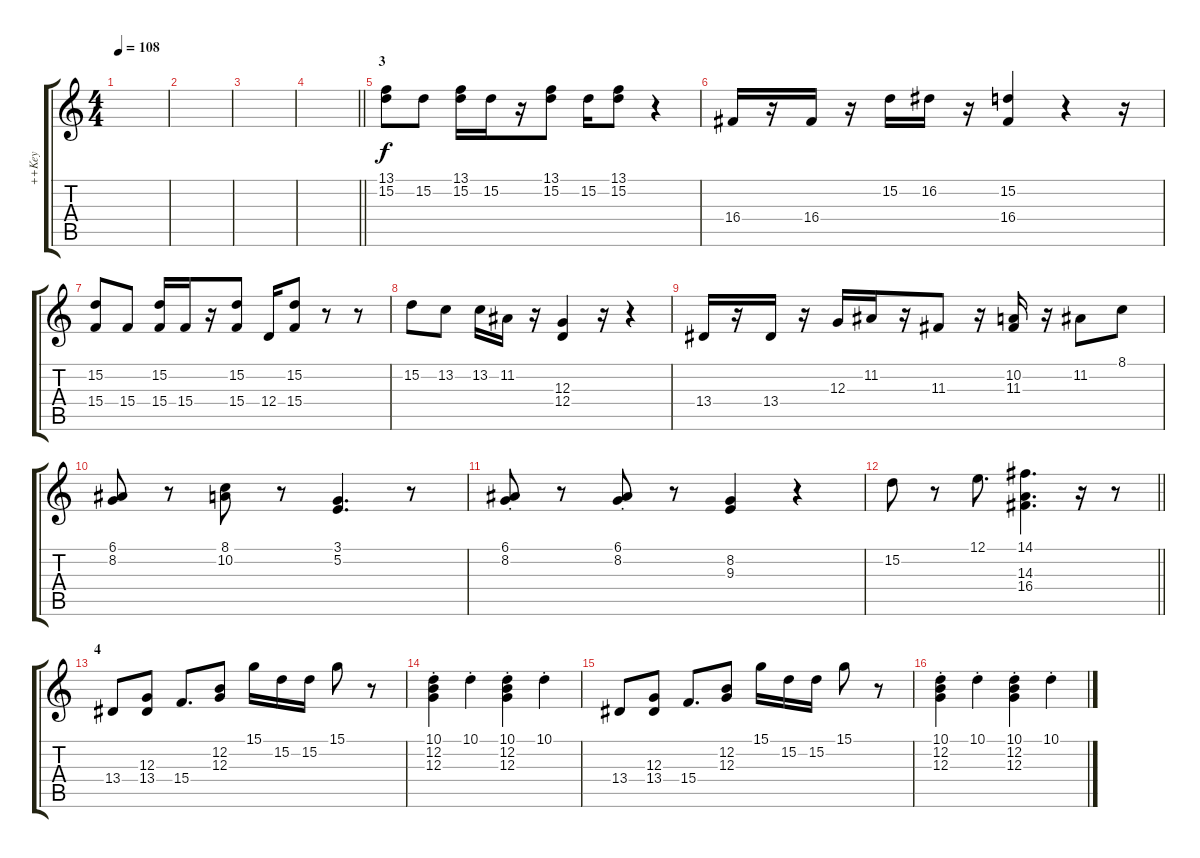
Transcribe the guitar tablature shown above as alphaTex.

\track ("++Key" "++Key") {instrument rockorgan}
\staff {score tabs}
\tuning (E4 B3 G3 D3 A2 E2) {hide}
\ts (4 4)
\tempo 108
\clef g2
\ks c
|
|
|
\barLineRight lightlight
|
\section ("" "3")
(13.1 15.2).8 15.2.8 (13.1 15.2).16 15.2.16 r.16 (13.1 15.2).8 15.2.16 (13.1 15.2).8 r.4 |
16.4.16 r.16 16.4.16 r.16 15.2.16 16.2.16 r.16 (15.2 16.4).4 r.4 r.16 |
(15.2 15.4).8 15.4.8 (15.2 15.4).16 15.4.16 r.16 (15.2 15.4).8 12.4.16 (15.2 15.4).8 r.8 r.8 |
15.2.8 13.2.8 13.2.16 11.2.16 r.16 (12.3 12.4).4 r.16 r.4 |
13.4.16 r.16 13.4.16 r.16 12.3.16 11.2.16 r.16 11.3.8 r.16 (10.2 11.3).16 r.16 11.2.8 8.1.8 |
(6.1 8.2).8 r.8 (8.1 10.2).8 r.8 (3.1 5.2).4{d} r.8 |
(6.1{st} 8.2{st}).8 r.8 (6.1{st} 8.2{st}).8 r.8 (8.2 9.3).4 r.4 |
\barLineRight lightlight
15.2.8 r.8 12.1.8{d} (14.1 14.3 16.4).4{d} r.16 r.8 |
\section ("" "4")
13.4.8 (12.3 13.4).8 15.4.8{d} (12.2 12.3).8 15.1.16 15.2.16 15.2.16 15.1.8 r.8 |
(10.1{st} 12.2{st} 12.3{st}).4 10.1{st}.4 (10.1{st} 12.2{st} 12.3{st}).4 10.1{st}.4 |
13.4.8 (12.3 13.4).8 15.4.8{d} (12.2 12.3).8 15.1.16 15.2.16 15.2.16 15.1.8 r.8 |
(10.1{st} 12.2{st} 12.3{st}).4 10.1{st}.4 (10.1{st} 12.2{st} 12.3{st}).4 10.1{st}.4
